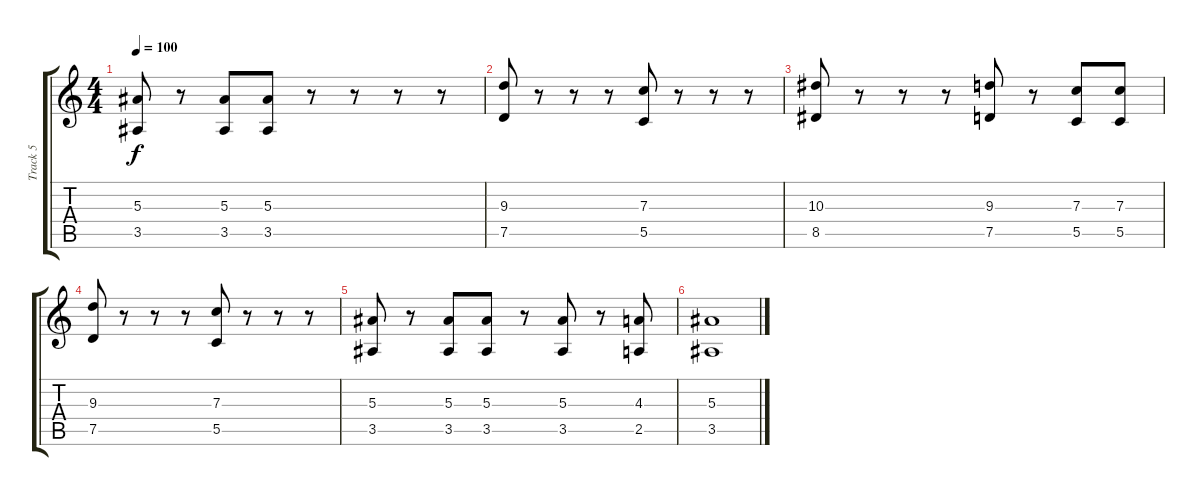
\track ("Track 5" "Track 5") {instrument overdrivenguitar}
\staff {score tabs}
\tuning (D4 A3 F3 C3 G2 D2) {hide}
\ts (4 4)
\tempo 100
\clef g2
\ks c
(5.3 3.5).8{dy f} r.8 (5.3 3.5).8 (5.3 3.5).8 r.8 r.8 r.8 r.8 |
(9.3 7.5).8 r.8 r.8 r.8 (7.3 5.5).8 r.8 r.8 r.8 |
(10.3 8.5).8 r.8 r.8 r.8 (9.3 7.5).8 r.8 (7.3 5.5).8 (7.3 5.5).8 |
(9.3 7.5).8 r.8 r.8 r.8 (7.3 5.5).8 r.8 r.8 r.8 |
(5.3 3.5).8 r.8 (5.3 3.5).8 (5.3 3.5).8 r.8 (5.3 3.5).8 r.8 (4.3 2.5).8 |
(5.3 3.5).1
